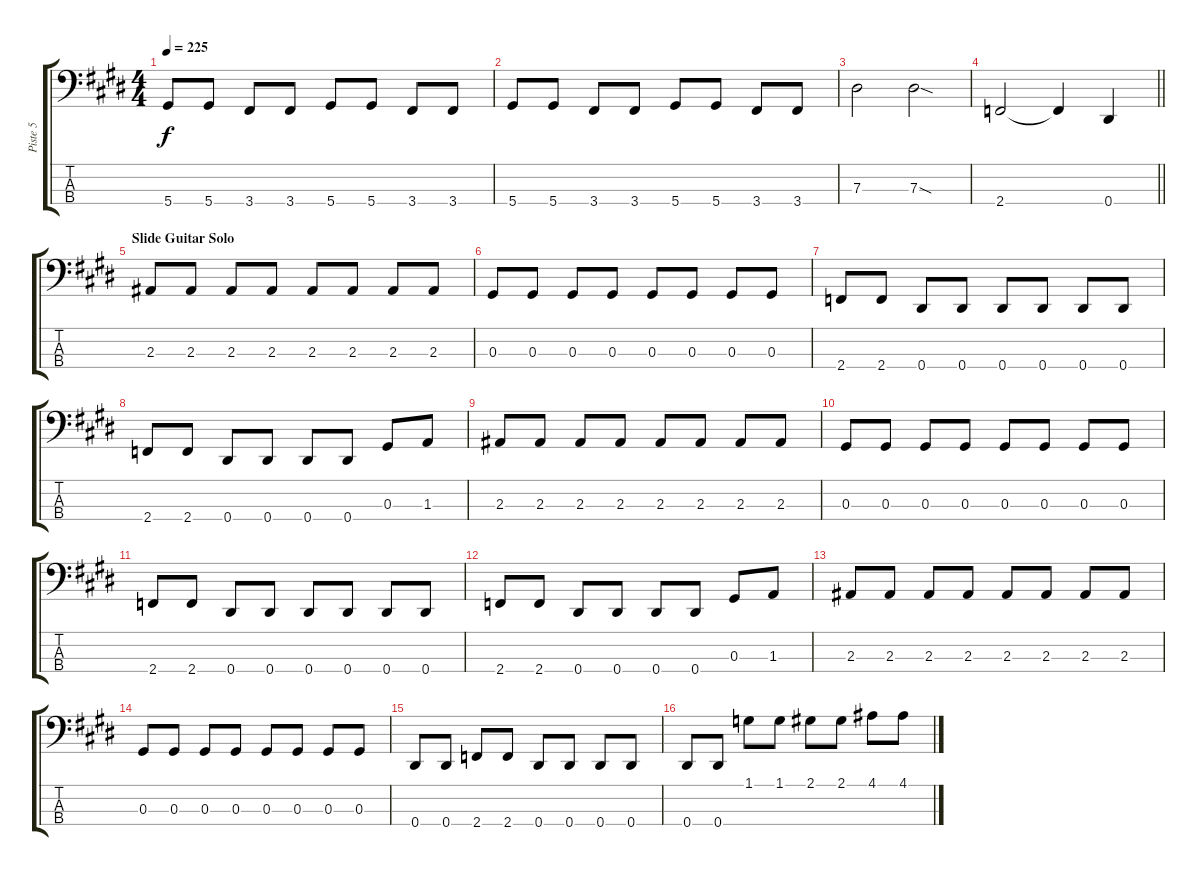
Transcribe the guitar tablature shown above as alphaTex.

\track ("Piste 5" "Piste 5") {instrument electricbasspick}
\staff {score tabs}
\tuning (Gb2 Db2 Ab1 Eb1) {hide}
\ts (4 4)
\tempo 225
\clef f4
\ks e
5.4.8{dy f} 5.4.8 3.4.8 3.4.8 5.4.8 5.4.8 3.4.8 3.4.8 |
5.4.8 5.4.8 3.4.8 3.4.8 5.4.8 5.4.8 3.4.8 3.4.8 |
7.3.2 7.3{sod}.2 |
\barLineRight lightlight
2.4.2 2.4{t}.4 0.4.4 |
\section ("" "Slide Guitar Solo")
2.3.8 2.3.8 2.3.8 2.3.8 2.3.8 2.3.8 2.3.8 2.3.8 |
0.3.8 0.3.8 0.3.8 0.3.8 0.3.8 0.3.8 0.3.8 0.3.8 |
2.4.8 2.4.8 0.4.8 0.4.8 0.4.8 0.4.8 0.4.8 0.4.8 |
2.4.8 2.4.8 0.4.8 0.4.8 0.4.8 0.4.8 0.3.8 1.3.8 |
2.3.8 2.3.8 2.3.8 2.3.8 2.3.8 2.3.8 2.3.8 2.3.8 |
0.3.8 0.3.8 0.3.8 0.3.8 0.3.8 0.3.8 0.3.8 0.3.8 |
2.4.8 2.4.8 0.4.8 0.4.8 0.4.8 0.4.8 0.4.8 0.4.8 |
2.4.8 2.4.8 0.4.8 0.4.8 0.4.8 0.4.8 0.3.8 1.3.8 |
2.3.8 2.3.8 2.3.8 2.3.8 2.3.8 2.3.8 2.3.8 2.3.8 |
0.3.8 0.3.8 0.3.8 0.3.8 0.3.8 0.3.8 0.3.8 0.3.8 |
0.4.8 0.4.8 2.4.8 2.4.8 0.4.8 0.4.8 0.4.8 0.4.8 |
0.4.8 0.4.8 1.1.8 1.1.8 2.1.8 2.1.8 4.1.8 4.1.8
